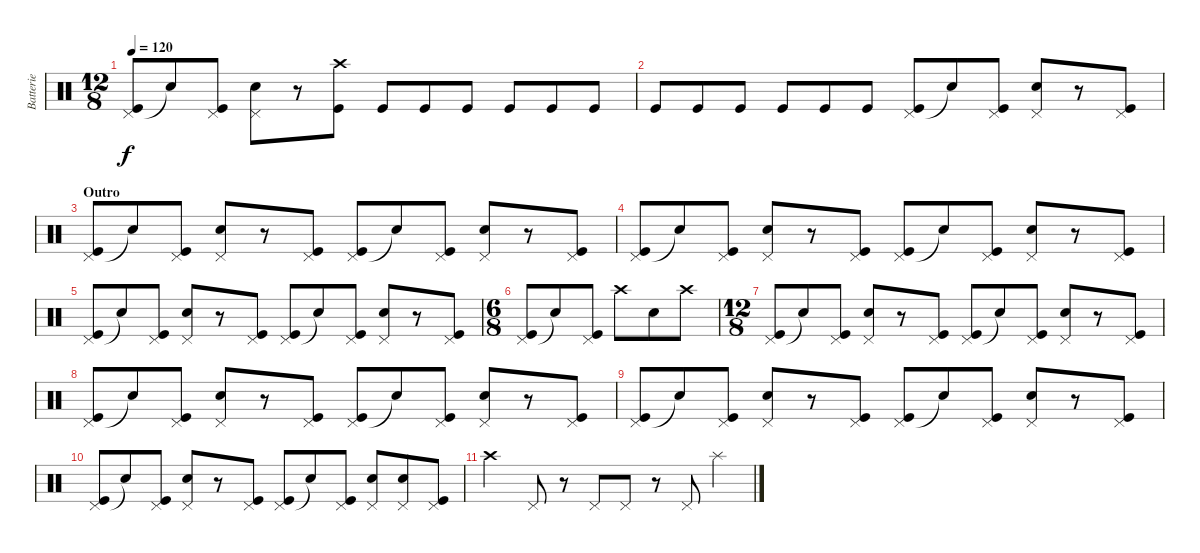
\track ("Batterie" "Batterie") {instrument percussion}
\staff {score}
\articulation defaults
\ts (12 8)
\tempo 120
\clef neutral
\ks c
("Pedal Hi-Hat (hit)" "Kick (hit)").8{dy f} "Snare (hit)"{t}.8 ("Pedal Hi-Hat (hit)" "Kick (hit)").8 ("Pedal Hi-Hat (hit)" "Snare (hit) 2").8 r.8 ("Crash high (hit)" "Kick (hit)").8 "Kick (hit)".8 "Kick (hit)".8 "Kick (hit)".8 "Kick (hit)".8 "Kick (hit)".8 "Kick (hit)".8 |
"Kick (hit)".8 "Kick (hit)".8 "Kick (hit)".8 "Kick (hit)".8 "Kick (hit)".8 "Kick (hit)".8 ("Pedal Hi-Hat (hit)" "Kick (hit)").8 "Snare (hit)"{t}.8 ("Pedal Hi-Hat (hit)" "Kick (hit)").8 ("Pedal Hi-Hat (hit)" "Snare (hit) 2").8 r.8 ("Pedal Hi-Hat (hit)" "Kick (hit)").8 |
\section ("" "Outro")
("Pedal Hi-Hat (hit)" "Kick (hit)").8 "Snare (hit)"{t}.8 ("Pedal Hi-Hat (hit)" "Kick (hit)").8 ("Pedal Hi-Hat (hit)" "Snare (hit) 2").8 r.8 ("Pedal Hi-Hat (hit)" "Kick (hit)").8 ("Pedal Hi-Hat (hit)" "Kick (hit)").8 "Snare (hit)"{t}.8 ("Pedal Hi-Hat (hit)" "Kick (hit)").8 ("Pedal Hi-Hat (hit)" "Snare (hit) 2").8 r.8 ("Pedal Hi-Hat (hit)" "Kick (hit)").8 |
("Pedal Hi-Hat (hit)" "Kick (hit)").8 "Snare (hit)"{t}.8 ("Pedal Hi-Hat (hit)" "Kick (hit)").8 ("Pedal Hi-Hat (hit)" "Snare (hit) 2").8 r.8 ("Pedal Hi-Hat (hit)" "Kick (hit)").8 ("Pedal Hi-Hat (hit)" "Kick (hit)").8 "Snare (hit)"{t}.8 ("Pedal Hi-Hat (hit)" "Kick (hit)").8 ("Pedal Hi-Hat (hit)" "Snare (hit) 2").8 r.8 ("Pedal Hi-Hat (hit)" "Kick (hit)").8 |
("Pedal Hi-Hat (hit)" "Kick (hit)").8 "Snare (hit)"{t}.8 ("Pedal Hi-Hat (hit)" "Kick (hit)").8 ("Pedal Hi-Hat (hit)" "Snare (hit) 2").8 r.8 ("Pedal Hi-Hat (hit)" "Kick (hit)").8 ("Pedal Hi-Hat (hit)" "Kick (hit)").8 "Snare (hit)"{t}.8 ("Pedal Hi-Hat (hit)" "Kick (hit)").8 ("Pedal Hi-Hat (hit)" "Snare (hit) 2").8 r.8 ("Pedal Hi-Hat (hit)" "Kick (hit)").8 |
\ts (6 8)
("Pedal Hi-Hat (hit)" "Kick (hit)").8 "Snare (hit)"{t}.8 ("Pedal Hi-Hat (hit)" "Kick (hit)").8 "Crash high (hit)".8 "Snare (hit) 2".8 "Crash high (hit)".8 |
\ts (12 8)
("Pedal Hi-Hat (hit)" "Kick (hit)").8 "Snare (hit)"{t}.8 ("Pedal Hi-Hat (hit)" "Kick (hit)").8 ("Pedal Hi-Hat (hit)" "Snare (hit) 2").8 r.8 ("Pedal Hi-Hat (hit)" "Kick (hit)").8 ("Pedal Hi-Hat (hit)" "Kick (hit)").8 "Snare (hit)"{t}.8 ("Pedal Hi-Hat (hit)" "Kick (hit)").8 ("Pedal Hi-Hat (hit)" "Snare (hit) 2").8 r.8 ("Pedal Hi-Hat (hit)" "Kick (hit)").8 |
("Pedal Hi-Hat (hit)" "Kick (hit)").8 "Snare (hit)"{t}.8 ("Pedal Hi-Hat (hit)" "Kick (hit)").8 ("Pedal Hi-Hat (hit)" "Snare (hit) 2").8 r.8 ("Pedal Hi-Hat (hit)" "Kick (hit)").8 ("Pedal Hi-Hat (hit)" "Kick (hit)").8 "Snare (hit)"{t}.8 ("Pedal Hi-Hat (hit)" "Kick (hit)").8 ("Pedal Hi-Hat (hit)" "Snare (hit) 2").8 r.8 ("Pedal Hi-Hat (hit)" "Kick (hit)").8 |
("Pedal Hi-Hat (hit)" "Kick (hit)").8 "Snare (hit)"{t}.8 ("Pedal Hi-Hat (hit)" "Kick (hit)").8 ("Pedal Hi-Hat (hit)" "Snare (hit) 2").8 r.8 ("Pedal Hi-Hat (hit)" "Kick (hit)").8 ("Pedal Hi-Hat (hit)" "Kick (hit)").8 "Snare (hit)"{t}.8 ("Pedal Hi-Hat (hit)" "Kick (hit)").8 ("Pedal Hi-Hat (hit)" "Snare (hit) 2").8 r.8 ("Pedal Hi-Hat (hit)" "Kick (hit)").8 |
("Pedal Hi-Hat (hit)" "Kick (hit)").8 "Snare (hit)"{t}.8 ("Pedal Hi-Hat (hit)" "Kick (hit)").8 ("Pedal Hi-Hat (hit)" "Snare (hit) 2").8 r.8 ("Pedal Hi-Hat (hit)" "Kick (hit)").8 ("Pedal Hi-Hat (hit)" "Kick (hit)").8 "Snare (hit)"{t}.8 ("Pedal Hi-Hat (hit)" "Kick (hit)").8 ("Pedal Hi-Hat (hit)" "Snare (hit) 2").8 ("Pedal Hi-Hat (hit)" "Snare (hit) 2").8 ("Pedal Hi-Hat (hit)" "Kick (hit)").8 |
"Crash high (hit)".2 "Pedal Hi-Hat (hit)".8 r.8 "Pedal Hi-Hat (hit)".8 "Pedal Hi-Hat (hit)".8 r.8 "Pedal Hi-Hat (hit)".8 "Splash (hit)".4
